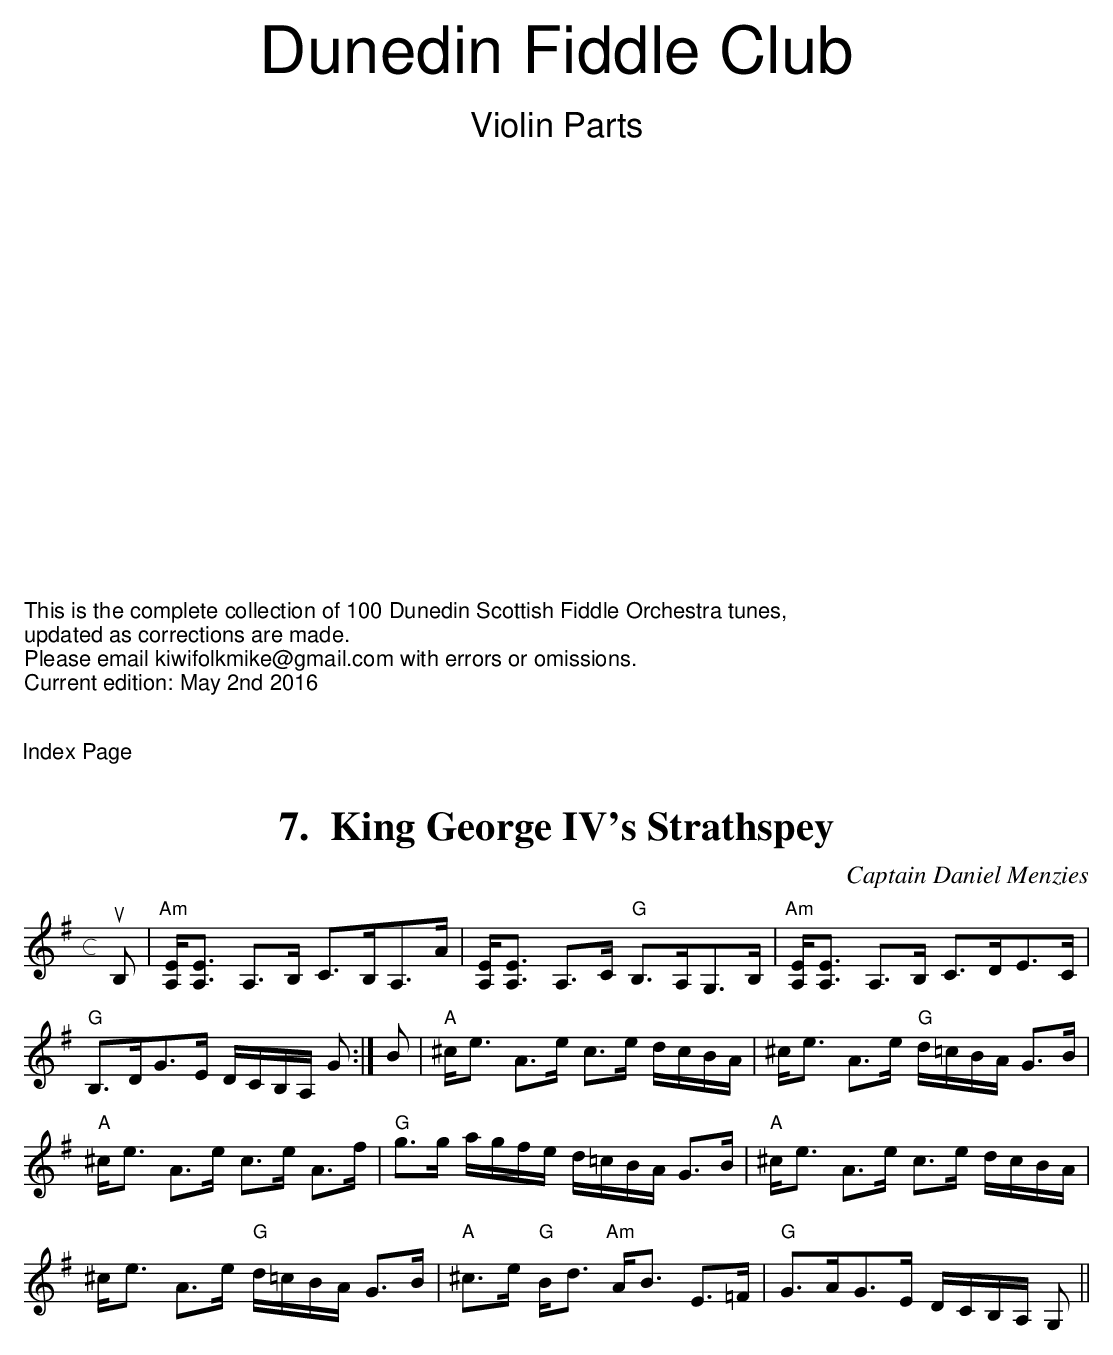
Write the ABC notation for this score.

X:1
T:King George IV's Strathspey
C:Captain Daniel Menzies
L:1/16
M:c
%%score 1 | 2
K:Ador
V:1
uB,2|"Am"[A,E][A,3E3] A,3B, C3B,A,3A|[A,E][A,3E3] A,3C "G"B,3A,G,3B,|"Am"[A,E][A,3E3] A,3B, C3DE3C|
"G"B,3DG3E DCB,A, G2:| B2|"A"^ce3 A3e c3e dcBA|^ce3 A3e "G"d=cBA G3B|
"A"^ce3 A3e c3e A3f|"G"g3g agfe d=cBA G3B|"A" ^ce3 A3e c3e dcBA|
^ce3 A3e "G"d=cBA G3B| "A"^c3e "G"Bd3 "Am"AB3 E3=F|"G"G3AG3E DCB,A, G,2||
V:C clef=bass middle=D octave=-1
z2|AA3 A4-A4 z3 E|AA3 A4 G4 E4|AA3 A4 c4 e4|B,3DG4 D6:|E2|
AA3 A3A A4 E4|AA3 A3A G4 e4|AA3 A3A A4 E4|AA3 A3A G4 e4|AA3 A3A A4 E4|AA3 A3A G4e4|
^c3e Bd3 AB3 E3=F|G3=F G3G D4 D2||
